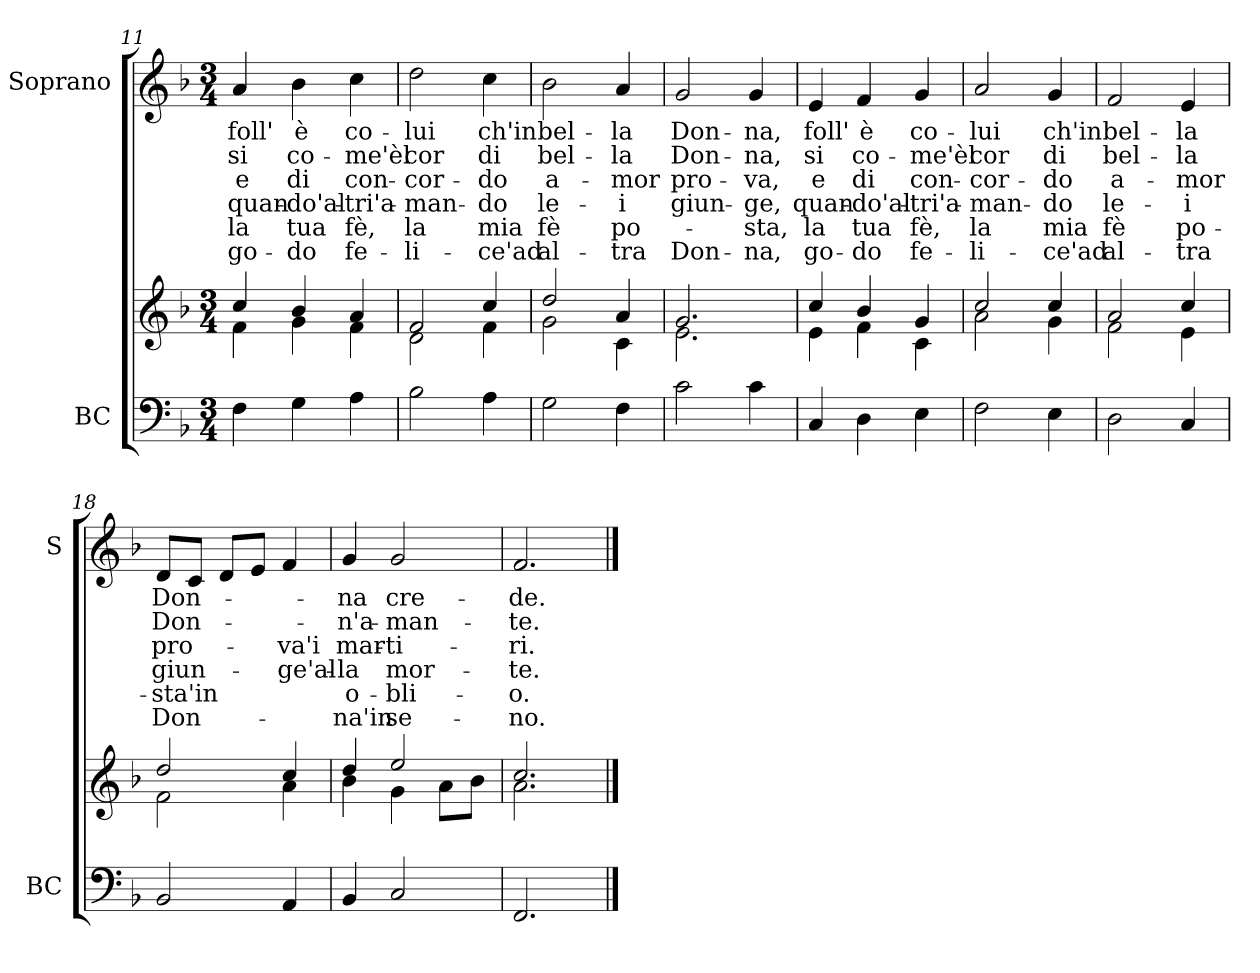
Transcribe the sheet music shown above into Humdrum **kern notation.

**kern	**kern	**kern	**text	**text	**text	**text	**text	**text
*part2	*part2	*part1	*part1	*part1	*part1	*part1	*part1	*part1
*staff3	*staff2	*staff1	*staff1	*staff1	*staff1	*staff1	*staff1	*staff1
*I"BC	*	*I"Soprano	*	*	*	*	*	*
*I'BC	*	*I'S	*	*	*	*	*	*
*clefF4	*clefG2	*clefG2	*	*	*	*	*	*
*k[b-]	*k[b-]	*k[b-]	*	*	*	*	*	*
*F:	*F:	*F:	*	*	*	*	*	*
*M3/4	*M3/4	*M3/4	*	*	*	*	*	*
=11	=11	=11	=11	=11	=11	=11	=11	=11
*	*^	*	*	*	*	*	*	*
!	!	!	!	!LO:LY:b	!LO:LY:b	!LO:LY:b	!LO:LY:b	!LO:LY:b	!LO:LY:b
4F\	4cc/	4f\	4a/	foll'	si	e	quan-	la	go-
!	!	!	!	!LO:LY:b	!LO:LY:b	!LO:LY:b	!LO:LY:b	!LO:LY:b	!LO:LY:b
4G\	4b-/	4g\	4b-\	è	co-	di	-do'al-	tua	-do
!	!	!	!	!LO:LY:b	!LO:LY:b	!LO:LY:b	!LO:LY:b	!LO:LY:b	!LO:LY:b
4A\	4a/	4f\	4cc\	co-	-me'èl	con-	-tri'a-	fè,	fe-
=12	=12	=12	=12	=12	=12	=12	=12	=12	=12
!	!	!	!	!LO:LY:b	!LO:LY:b	!LO:LY:b	!LO:LY:b	!LO:LY:b	!LO:LY:b
2B-\	2f/	2d\	2dd\	-lui	cor	-cor-	-man-	la	-li-
!	!	!	!	!LO:LY:b	!LO:LY:b	!LO:LY:b	!LO:LY:b	!LO:LY:b	!LO:LY:b
4A\	4cc/	4f\	4cc\	ch'in	di	-do	-do	mia	-ce'ad
=13	=13	=13	=13	=13	=13	=13	=13	=13	=13
!	!	!	!	!LO:LY:b	!LO:LY:b	!LO:LY:b	!LO:LY:b	!LO:LY:b	!LO:LY:b
2G\	2dd/	2g\	2b-\	bel-	bel-	a-	le-	fè	al-
!	!	!	!	!LO:LY:b	!LO:LY:b	!LO:LY:b	!LO:LY:b	!LO:LY:b	!LO:LY:b
4F\	4a/	4c\	4a/	-la	-la	-mor	-i	po-	-tra
=14	=14	=14	=14	=14	=14	=14	=14	=14	=14
!	!	!	!	!LO:LY:b	!LO:LY:b	!LO:LY:b	!LO:LY:b	!	!LO:LY:b
2c\	2.g/	2.e\	2g/	Don-	Don-	pro-	giun-	.	Don-
!	!	!	!	!LO:LY:b	!LO:LY:b	!LO:LY:b	!LO:LY:b	!LO:LY:b	!LO:LY:b
4c\	.	.	4g/	-na,	-na,	-va,	-ge,	-sta,	-na,
!!LO:LB:g=z
=15	=15	=15	=15	=15	=15	=15	=15	=15	=15
!	!	!	!	!LO:LY:b	!LO:LY:b	!LO:LY:b	!LO:LY:b	!LO:LY:b	!LO:LY:b
4C/	4cc/	4e\	4e/	foll'	si	e	quan-	la	go-
!	!	!	!	!LO:LY:b	!LO:LY:b	!LO:LY:b	!LO:LY:b	!LO:LY:b	!LO:LY:b
4D\	4b-/	4f\	4f/	è	co-	di	-do'al-	tua	-do
!	!	!	!	!LO:LY:b	!LO:LY:b	!LO:LY:b	!LO:LY:b	!LO:LY:b	!LO:LY:b
4E\	4g/	4c\	4g/	co-	-me'èl	con-	-tri'a-	fè,	fe-
=16	=16	=16	=16	=16	=16	=16	=16	=16	=16
!	!	!	!	!LO:LY:b	!LO:LY:b	!LO:LY:b	!LO:LY:b	!LO:LY:b	!LO:LY:b
2F\	2cc/	2a\	2a/	-lui	cor	-cor-	-man-	la	-li-
!	!	!	!	!LO:LY:b	!LO:LY:b	!LO:LY:b	!LO:LY:b	!LO:LY:b	!LO:LY:b
4E\	4cc/	4g\	4g/	ch'in	di	-do	-do	mia	-ce'ad
=17	=17	=17	=17	=17	=17	=17	=17	=17	=17
!	!	!	!	!LO:LY:b	!LO:LY:b	!LO:LY:b	!LO:LY:b	!LO:LY:b	!LO:LY:b
2D\	2a/	2f\	2f/	bel-	bel-	a-	le-	fè	al-
!	!	!	!	!LO:LY:b	!LO:LY:b	!LO:LY:b	!LO:LY:b	!LO:LY:b	!LO:LY:b
4C/	4cc/	4e\	4e/	-la	-la	-mor	-i	po-	-tra
=18	=18	=18	=18	=18	=18	=18	=18	=18	=18
!	!	!	!	!LO:LY:b	!LO:LY:b	!LO:LY:b	!LO:LY:b	!LO:LY:b	!LO:LY:b
2BB-/	2dd/	2f\	8d/L	Don-	Don-	pro-	giun-	-sta'in	Don-
.	.	.	8c/J	.	.	.	.	.	.
.	.	.	8d/L	.	.	.	.	.	.
.	.	.	8e/J	.	.	.	.	.	.
!	!	!	!	!	!	!LO:LY:b	!LO:LY:b	!	!
4AA/	4cc/	4a\	4f/	.	.	-va'i	-ge'al-	.	.
=19	=19	=19	=19	=19	=19	=19	=19	=19	=19
!	!	!	!	!LO:LY:b	!LO:LY:b	!LO:LY:b	!LO:LY:b	!LO:LY:b	!LO:LY:b
4BB-/	4dd/	4b-\	4g/	-na	-n'a-	mar-	-la	o-	-na'in
!	!	!	!	!LO:LY:b	!LO:LY:b	!LO:LY:b	!LO:LY:b	!LO:LY:b	!LO:LY:b
2C/	2ee/	4g\	2g/	cre-	-man-	-ti-	mor-	-bli-	se-
.	.	8a\L	.	.	.	.	.	.	.
.	.	8b-\J	.	.	.	.	.	.	.
=20	=20	=20	=20	=20	=20	=20	=20	=20	=20
!	!	!	!	!LO:LY:b	!LO:LY:b	!LO:LY:b	!LO:LY:b	!LO:LY:b	!LO:LY:b
2.FF/	2.cc/	2.a\	2.f/	-de.	-te.	-ri.	-te.	-o.	-no.
*	*v	*v	*	*	*	*	*	*	*
==	==	==	==	==	==	==	==	==
*-	*-	*-	*-	*-	*-	*-	*-	*-
